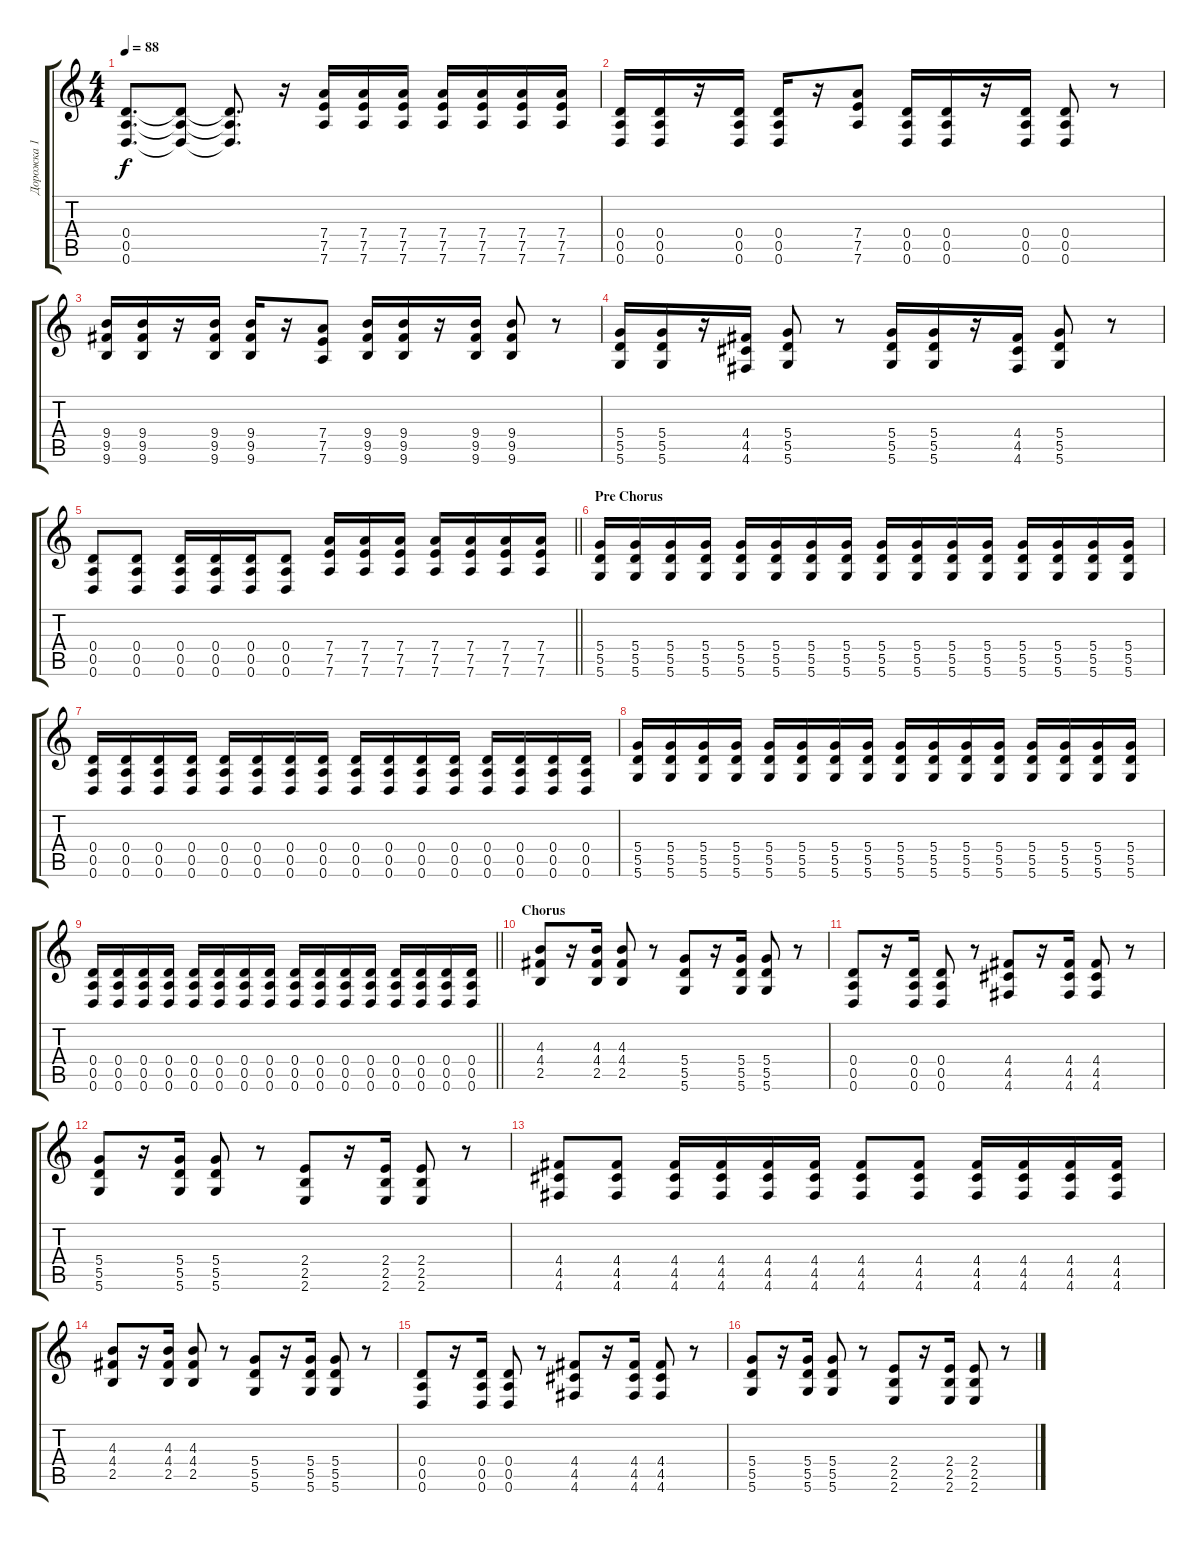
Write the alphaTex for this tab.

\track ("Дорожка 1" "Дорожка 1") {instrument distortionguitar}
\staff {score tabs}
\tuning (E4 B3 G3 D3 A2 D2) {hide}
\ts (4 4)
\tempo 88
\clef g2
\ks c
(0.4 0.5 0.6).8{d dy f} (0.4{t} 0.5{t} 0.6{t}).8 (0.4{t} 0.5{t} 0.6{t}).8{d} r.16 (7.4 7.5 7.6).16 (7.4 7.5 7.6).16 (7.4 7.5 7.6).16 (7.4 7.5 7.6).16 (7.4 7.5 7.6).16 (7.4 7.5 7.6).16 (7.4 7.5 7.6).16 |
(0.4 0.5 0.6).16 (0.4 0.5 0.6).16 r.16 (0.4 0.5 0.6).16 (0.4 0.5 0.6).16 r.16 (7.4 7.5 7.6).8 (0.4 0.5 0.6).16 (0.4 0.5 0.6).16 r.16 (0.4 0.5 0.6).16 (0.4 0.5 0.6).8 r.8 |
(9.4 9.5 9.6).16 (9.4 9.5 9.6).16 r.16 (9.4 9.5 9.6).16 (9.4 9.5 9.6).16 r.16 (7.4 7.5 7.6).8 (9.4 9.5 9.6).16 (9.4 9.5 9.6).16 r.16 (9.4 9.5 9.6).16 (9.4 9.5 9.6).8 r.8 |
(5.4 5.5 5.6).16 (5.4 5.5 5.6).16 r.16 (4.4 4.5 4.6).16 (5.4 5.5 5.6).8 r.8 (5.4 5.5 5.6).16 (5.4 5.5 5.6).16 r.16 (4.4 4.5 4.6).16 (5.4 5.5 5.6).8 r.8 |
\barLineRight lightlight
(0.4 0.5 0.6).8 (0.4 0.5 0.6).8 (0.4 0.5 0.6).16 (0.4 0.5 0.6).16 (0.4 0.5 0.6).16 (0.4 0.5 0.6).8 (7.4 7.5 7.6).16 (7.4 7.5 7.6).16 (7.4 7.5 7.6).16 (7.4 7.5 7.6).16 (7.4 7.5 7.6).16 (7.4 7.5 7.6).16 (7.4 7.5 7.6).16 |
\section ("" "Pre Chorus")
(5.4 5.5 5.6).16 (5.4 5.5 5.6).16 (5.4 5.5 5.6).16 (5.4 5.5 5.6).16 (5.4 5.5 5.6).16 (5.4 5.5 5.6).16 (5.4 5.5 5.6).16 (5.4 5.5 5.6).16 (5.4 5.5 5.6).16 (5.4 5.5 5.6).16 (5.4 5.5 5.6).16 (5.4 5.5 5.6).16 (5.4 5.5 5.6).16 (5.4 5.5 5.6).16 (5.4 5.5 5.6).16 (5.4 5.5 5.6).16 |
(0.4 0.5 0.6).16 (0.4 0.5 0.6).16 (0.4 0.5 0.6).16 (0.4 0.5 0.6).16 (0.4 0.5 0.6).16 (0.4 0.5 0.6).16 (0.4 0.5 0.6).16 (0.4 0.5 0.6).16 (0.4 0.5 0.6).16 (0.4 0.5 0.6).16 (0.4 0.5 0.6).16 (0.4 0.5 0.6).16 (0.4 0.5 0.6).16 (0.4 0.5 0.6).16 (0.4 0.5 0.6).16 (0.4 0.5 0.6).16 |
(5.4 5.5 5.6).16 (5.4 5.5 5.6).16 (5.4 5.5 5.6).16 (5.4 5.5 5.6).16 (5.4 5.5 5.6).16 (5.4 5.5 5.6).16 (5.4 5.5 5.6).16 (5.4 5.5 5.6).16 (5.4 5.5 5.6).16 (5.4 5.5 5.6).16 (5.4 5.5 5.6).16 (5.4 5.5 5.6).16 (5.4 5.5 5.6).16 (5.4 5.5 5.6).16 (5.4 5.5 5.6).16 (5.4 5.5 5.6).16 |
\barLineRight lightlight
(0.4 0.5 0.6).16 (0.4 0.5 0.6).16 (0.4 0.5 0.6).16 (0.4 0.5 0.6).16 (0.4 0.5 0.6).16 (0.4 0.5 0.6).16 (0.4 0.5 0.6).16 (0.4 0.5 0.6).16 (0.4 0.5 0.6).16 (0.4 0.5 0.6).16 (0.4 0.5 0.6).16 (0.4 0.5 0.6).16 (0.4 0.5 0.6).16 (0.4 0.5 0.6).16 (0.4 0.5 0.6).16 (0.4 0.5 0.6).16 |
\section ("" "Chorus")
(4.3 4.4 2.5).8 r.16 (4.3 4.4 2.5).16 (4.3 4.4 2.5).8 r.8 (5.4 5.5 5.6).8 r.16 (5.4 5.5 5.6).16 (5.4 5.5 5.6).8 r.8 |
(0.4 0.5 0.6).8 r.16 (0.4 0.5 0.6).16 (0.4 0.5 0.6).8 r.8 (4.4 4.5 4.6).8 r.16 (4.4 4.5 4.6).16 (4.4 4.5 4.6).8 r.8 |
(5.4 5.5 5.6).8 r.16 (5.4 5.5 5.6).16 (5.4 5.5 5.6).8 r.8 (2.4 2.5 2.6).8 r.16 (2.4 2.5 2.6).16 (2.4 2.5 2.6).8 r.8 |
(4.4 4.5 4.6).8 (4.4 4.5 4.6).8 (4.4 4.5 4.6).16 (4.4 4.5 4.6).16 (4.4 4.5 4.6).16 (4.4 4.5 4.6).16 (4.4 4.5 4.6).8 (4.4 4.5 4.6).8 (4.4 4.5 4.6).16 (4.4 4.5 4.6).16 (4.4 4.5 4.6).16 (4.4 4.5 4.6).16 |
(4.3 4.4 2.5).8 r.16 (4.3 4.4 2.5).16 (4.3 4.4 2.5).8 r.8 (5.4 5.5 5.6).8 r.16 (5.4 5.5 5.6).16 (5.4 5.5 5.6).8 r.8 |
(0.4 0.5 0.6).8 r.16 (0.4 0.5 0.6).16 (0.4 0.5 0.6).8 r.8 (4.4 4.5 4.6).8 r.16 (4.4 4.5 4.6).16 (4.4 4.5 4.6).8 r.8 |
(5.4 5.5 5.6).8 r.16 (5.4 5.5 5.6).16 (5.4 5.5 5.6).8 r.8 (2.4 2.5 2.6).8 r.16 (2.4 2.5 2.6).16 (2.4 2.5 2.6).8 r.8
